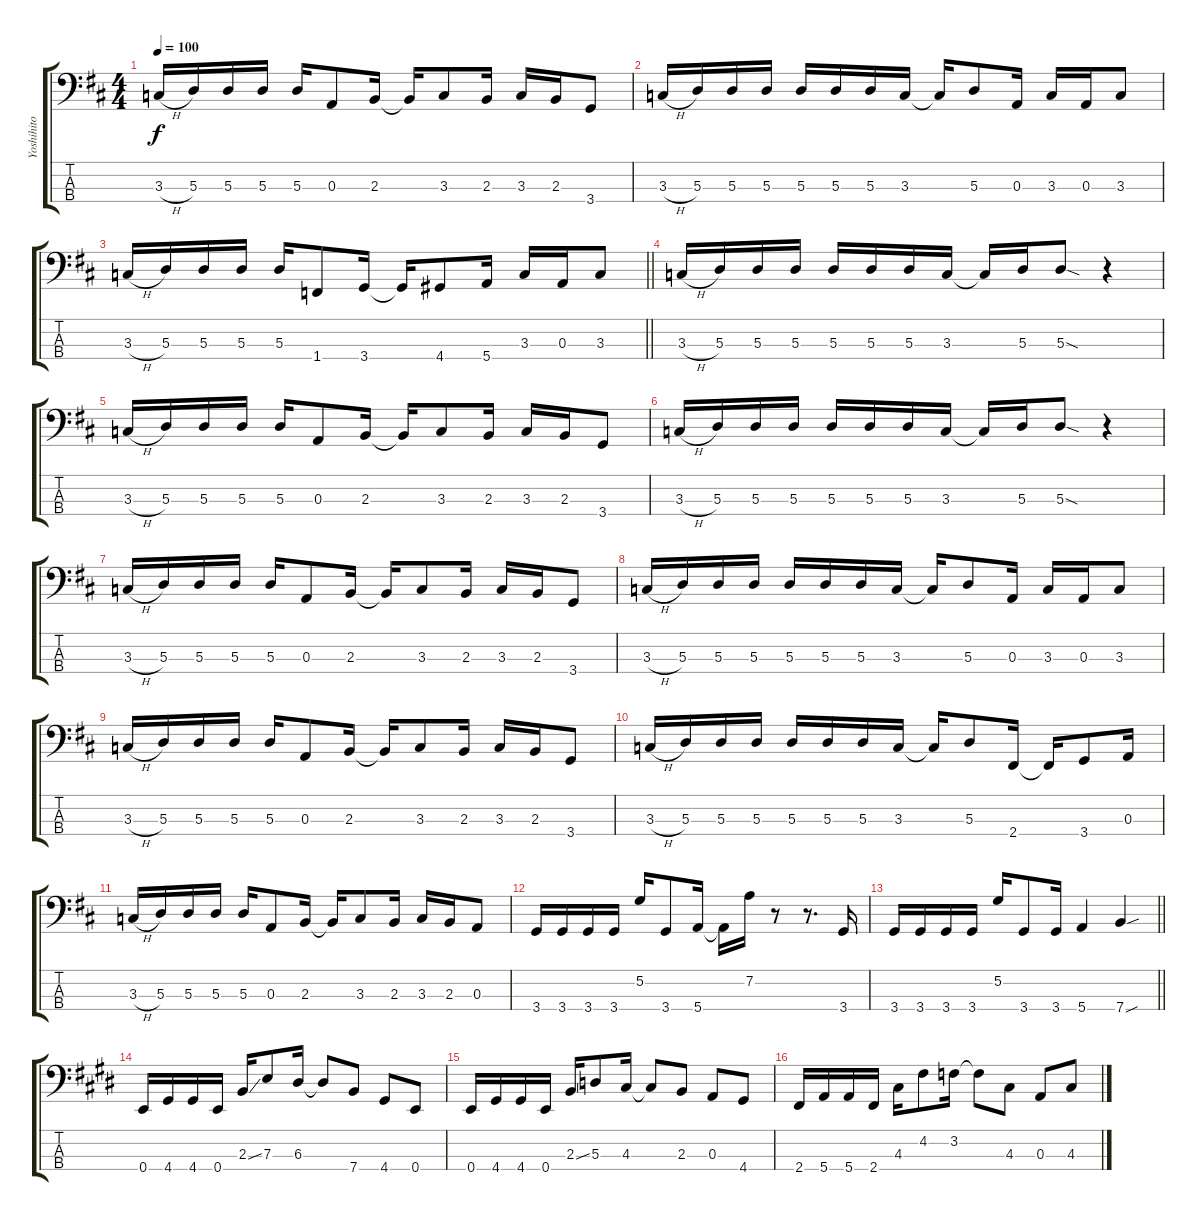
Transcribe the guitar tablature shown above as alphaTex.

\track ("Yoshihito Onda" "Yoshihito ") {instrument electricbasspick}
\staff {score tabs}
\tuning (G2 D2 A1 E1) {hide}
\ts (4 4)
\tempo 100
\clef f4
\ks d
3.3{h}.16{dy f} 5.3.16 5.3.16 5.3.16 5.3.16 0.3.8 2.3.16 2.3{t}.16 3.3.8 2.3.16 3.3.16 2.3.16 3.4.8 |
3.3{h}.16 5.3.16 5.3.16 5.3.16 5.3.16 5.3.16 5.3.16 3.3.16 3.3{t}.16 5.3.8 0.3.16 3.3.16 0.3.16 3.3.8 |
\barLineRight lightlight
3.3{h}.16 5.3.16 5.3.16 5.3.16 5.3.16 1.4.8 3.4.16 3.4{t}.16 4.4.8 5.4.16 3.3.16 0.3.16 3.3.8 |
3.3{h}.16 5.3.16 5.3.16 5.3.16 5.3.16 5.3.16 5.3.16 3.3.16 3.3{t}.16 5.3.16 5.3{sod}.8 r.4 |
3.3{h}.16 5.3.16 5.3.16 5.3.16 5.3.16 0.3.8 2.3.16 2.3{t}.16 3.3.8 2.3.16 3.3.16 2.3.16 3.4.8 |
3.3{h}.16 5.3.16 5.3.16 5.3.16 5.3.16 5.3.16 5.3.16 3.3.16 3.3{t}.16 5.3.16 5.3{sod}.8 r.4 |
3.3{h}.16 5.3.16 5.3.16 5.3.16 5.3.16 0.3.8 2.3.16 2.3{t}.16 3.3.8 2.3.16 3.3.16 2.3.16 3.4.8 |
3.3{h}.16 5.3.16 5.3.16 5.3.16 5.3.16 5.3.16 5.3.16 3.3.16 3.3{t}.16 5.3.8 0.3.16 3.3.16 0.3.16 3.3.8 |
3.3{h}.16 5.3.16 5.3.16 5.3.16 5.3.16 0.3.8 2.3.16 2.3{t}.16 3.3.8 2.3.16 3.3.16 2.3.16 3.4.8 |
3.3{h}.16 5.3.16 5.3.16 5.3.16 5.3.16 5.3.16 5.3.16 3.3.16 3.3{t}.16 5.3.8 2.4.16 2.4{t}.16 3.4.8 0.3.16 |
3.3{h}.16 5.3.16 5.3.16 5.3.16 5.3.16 0.3.8 2.3.16 2.3{t}.16 3.3.8 2.3.16 3.3.16 2.3.16 0.3.8 |
3.4.16 3.4.16 3.4.16 3.4.16 5.2.16 3.4.8 5.4.16 5.4{t}.16 7.2.16 r.8 r.8{d} 3.4.16 |
\barLineRight lightlight
3.4.16 3.4.16 3.4.16 3.4.16 5.2.16 3.4.8 3.4.16 5.4.4 7.4{sou}.4 |
\ks e
0.4.16 4.4.16 4.4.16 0.4.16 2.3{ss}.16 7.3.8 6.3.16 6.3{t}.8 7.4.8 4.4.8 0.4.8 |
0.4.16 4.4.16 4.4.16 0.4.16 2.3{ss}.16 5.3.8 4.3.16 4.3{t}.8 2.3.8 0.3.8 4.4.8 |
2.4.16 5.4.16 5.4.16 2.4.16 4.3.16 4.2.8 3.2.16 3.2{t}.8 4.3.8 0.3.8 4.3.8
